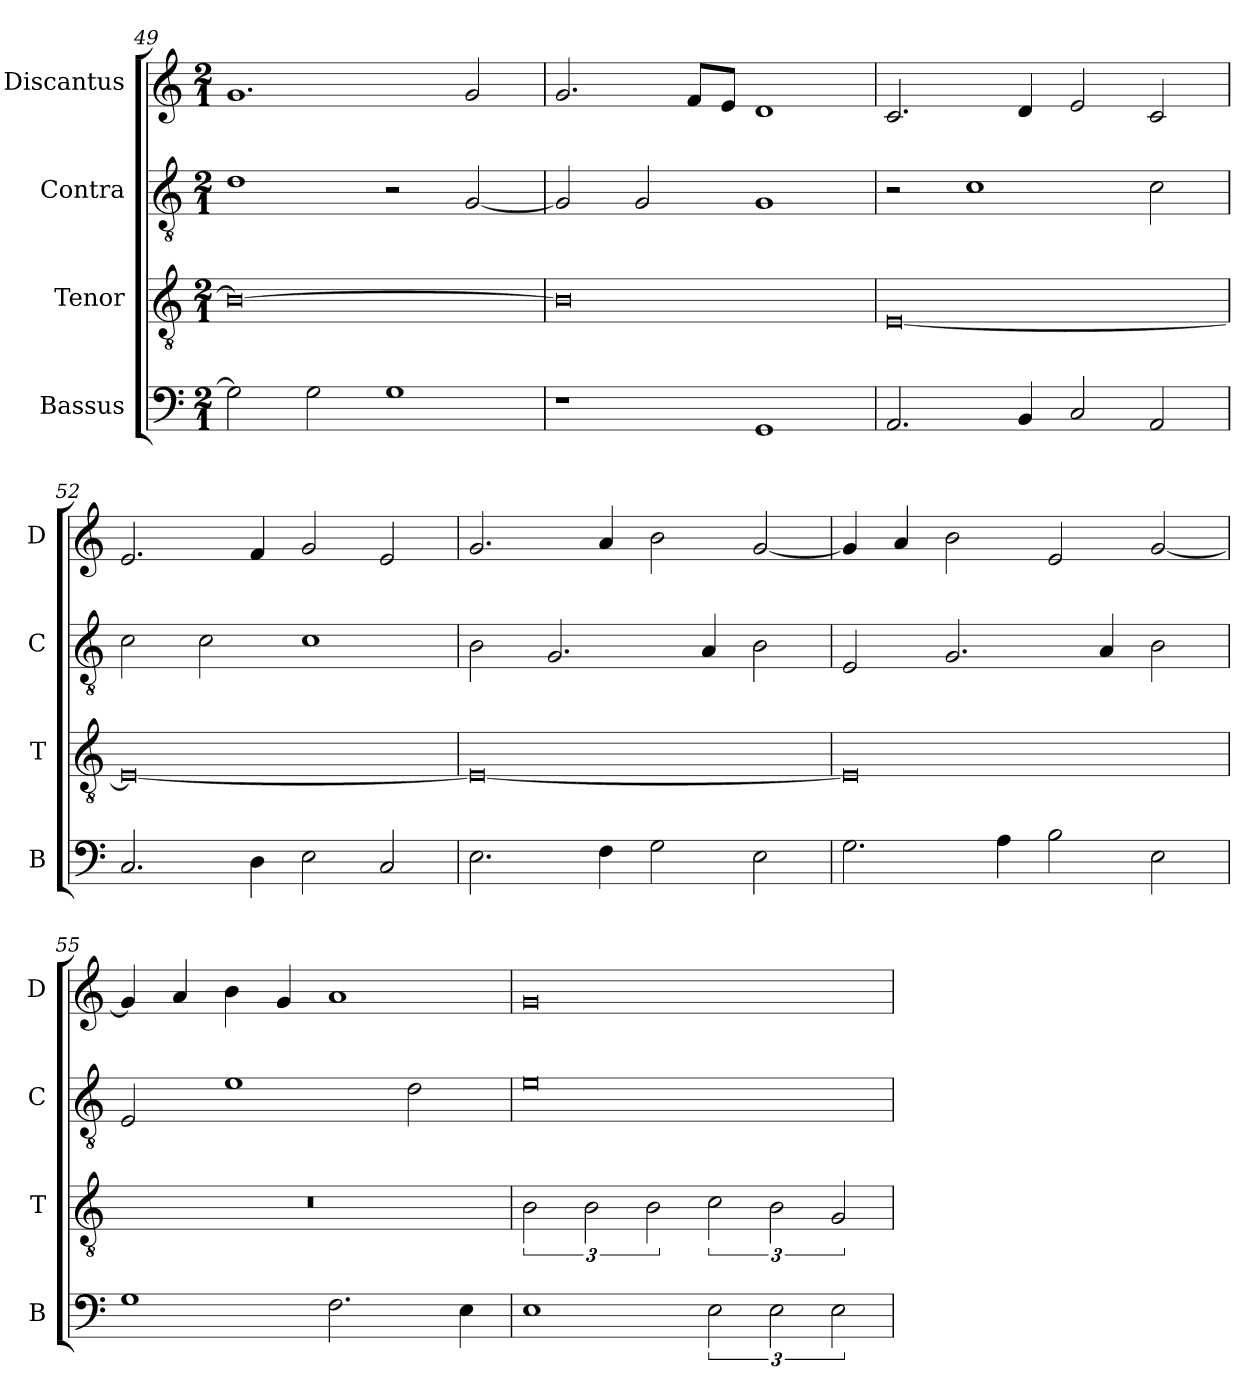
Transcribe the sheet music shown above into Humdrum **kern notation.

**kern	**kern	**kern	**kern
*part4	*part3	*part2	*part1
*staff4	*staff3	*staff2	*staff1
*I"Bassus	*I"Tenor	*I"Contra	*I"Discantus
*I'B	*I'T	*I'C	*I'D
*clefF4	*clefGv2	*clefGv2	*clefG2
*k[]	*k[]	*k[]	*k[]
*M2/1	*M2/1	*M2/1	*M2/1
=49	=49	=49	=49
2G\]	0B_	1d	1.g
2G\	.	.	.
1G	.	2r	.
.	.	[2G/	2g/
=50	=50	=50	=50
1r	0B]	2G/]	2.g/
.	.	2G/	.
.	.	.	8f/L
.	.	.	8e/J
1GG	.	1G	1d
=51	=51	=51	=51
2.AA/	[0E	2r	2.c/
.	.	1c	.
4BB/	.	.	4d/
2C/	.	.	2e/
2AA/	.	2c\	2c/
=52	=52	=52	=52
2.C/	0E_	2c\	2.e/
.	.	2c\	.
4D\	.	.	4f/
2E\	.	1c	2g/
2C/	.	.	2e/
=53	=53	=53	=53
2.E\	0E_	2B\	2.g/
.	.	2.G/	.
4F\	.	.	4a/
2G\	.	.	2b\
.	.	4A/	.
2E\	.	2B\	[2g/
=54	=54	=54	=54
2.G\	0E]	2E/	4g/]
.	.	.	4a/
.	.	2.G/	2b\
4A\	.	.	.
2B\	.	.	2e/
.	.	4A/	.
2E\	.	2B\	[2g/
=55	=55	=55	=55
1G	0r	2E/	4g/]
.	.	.	4a/
.	.	1e	4b\
.	.	.	4g/
2.F\	.	.	1a
.	.	2d\	.
4E\	.	.	.
=56	=56	=56	=56
1E	3B\	0e	0g
.	3B\	.	.
.	3B\	.	.
3E\	3c\	.	.
3E\	3B\	.	.
3E\	3G/	.	.
=	=	=	=
*-	*-	*-	*-
